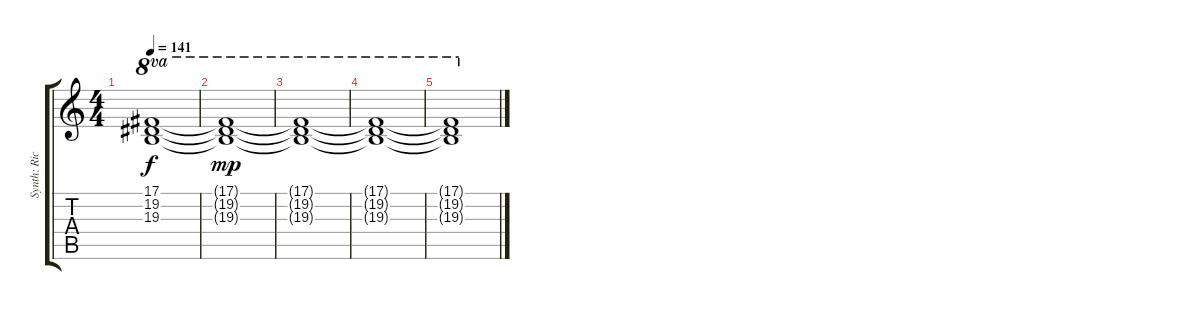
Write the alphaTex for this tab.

\track ("Synth: Rick" "Synth: Ric") {instrument stringensemble1}
\staff {score tabs}
\tuning (Db4 Ab3 E3 B2 Gb2 Db2) {hide}
\ts (4 4)
\tempo 141
\clef g2
\ks c
(17.1 19.2 19.3).1{ot 8va dy f} |
(17.1{t} 19.2{t} 19.3{t}).1{ot 8va dy mp} |
(17.1{t} 19.2{t} 19.3{t}).1{ot 8va volume 0} |
(17.1{t} 19.2{t} 19.3{t}).1{ot 8va} |
(17.1{t} 19.2{t} 19.3{t}).1{ot 8va}
